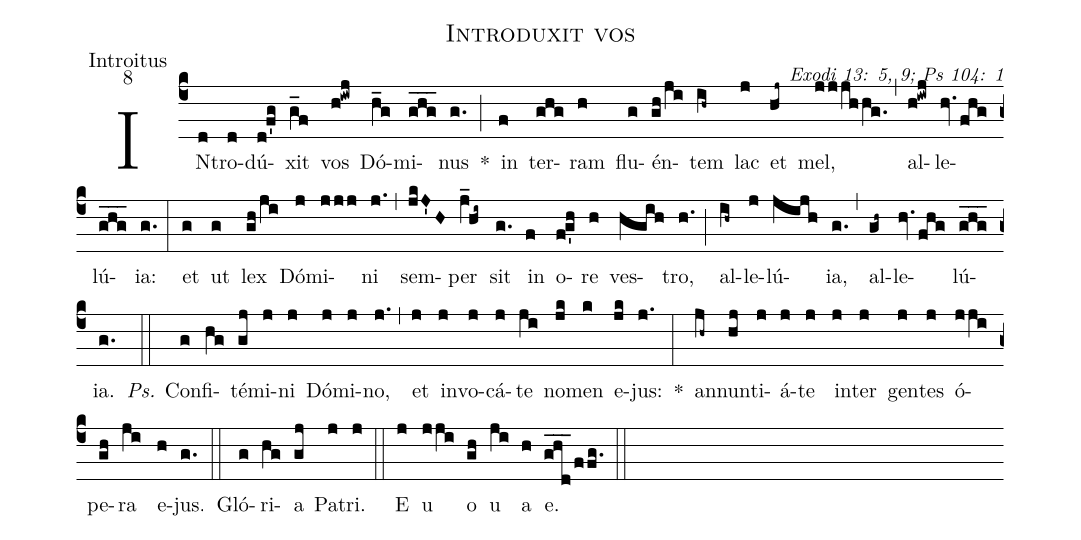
name: Introduxit vos;
office-part: Introitus;
mode: 8;
commentary: Exodi 13: 5, 9; Ps 104: 1;
%%
(c4) IN(d)tro(d)dú(d!f'g)xit(g_f) vos(h!iwj) Dó(h_g)mi(ghg___)nus(g.) *(;) in(f) ter(ghg)ram(h) flu(g)én(gh/ji)tem(ih~) lac(j) et(hj~) mel,(jj/jh/hg.) (,) al(h!iwj)le(hv.fhg)lú(ghg___)ia:(g.) (:)
et(g) ut(g) lex(gh/ji) Dó(j)mi(jjj)ni(j.) (,) sem(jkJ'H)per(jV_!hi~) sit(g.) in(f) o(f!g'h)re(h) ves(hgih)tro,(h.) (;) al(ih~)le(j)lú(jijh)ia,(g.) (,) al(gh~)le(hv.fhg)lú(ghg___)ia.(g.) (::)
<i>Ps.</i> Con(g)fi(hg)té(gj)mi(j)ni(j) Dó(j)mi(j)no,(j.) (,) et(j) in(j)vo(j)cá(j)te(ji) no(jk)men(k) e(jk)jus:(j.) *(:)
an(jh~)nun(hj)ti(j)á(j)te(j) in(j)ter(j) gen(j)tes(j) ó(jji)pe(gh)ra(ji) e(h)jus.(g.) (::)
Gló(g)ri(hg)a(gj) Pa(j)tri.(j) (::)
<eu>E(j) u(jji) o(gh) u(ji) a(h) e.</eu>(ghd___/ffg.) (::)
